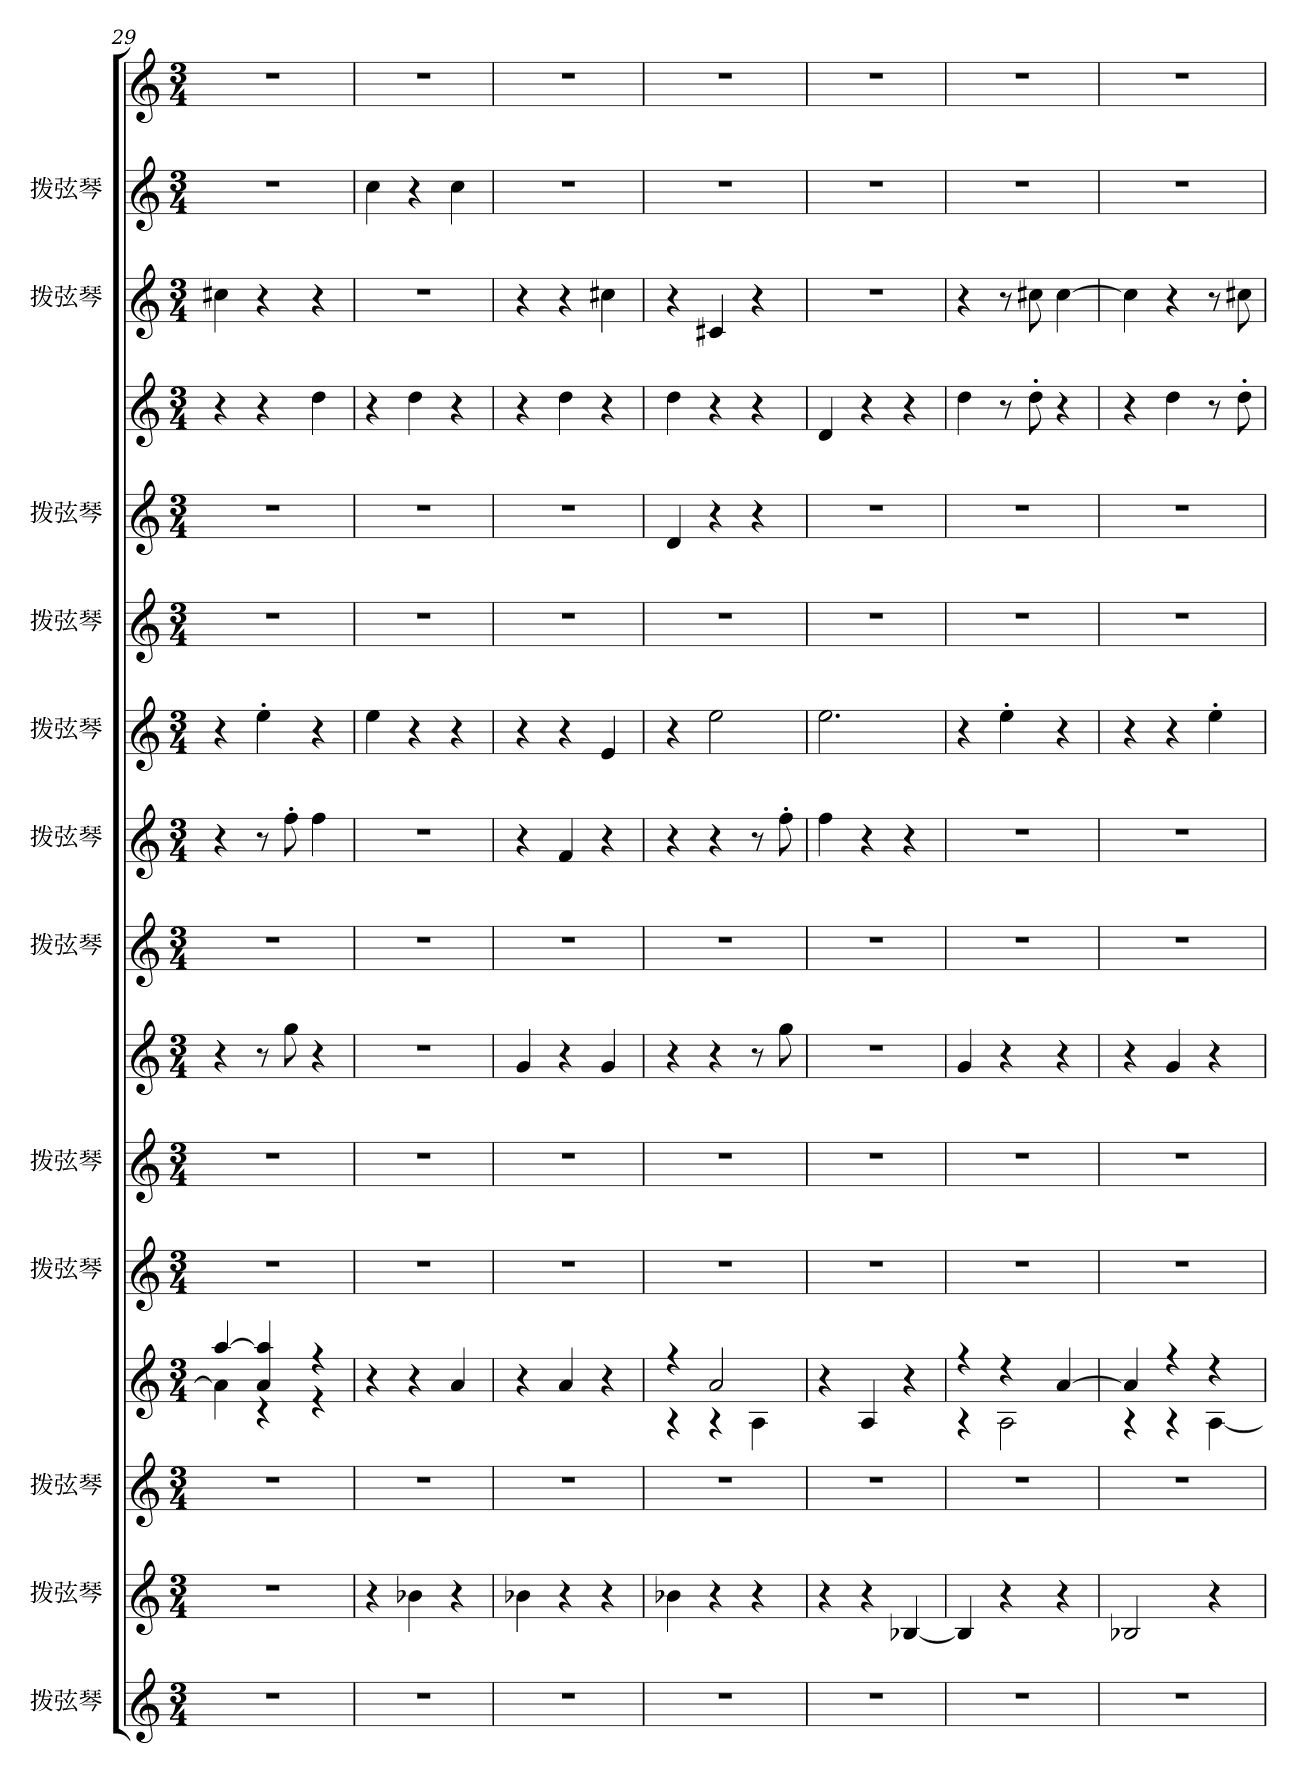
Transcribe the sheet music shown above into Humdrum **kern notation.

**kern	**kern	**kern	**kern	**kern	**kern	**kern	**kern	**kern	**kern	**kern	**kern	**kern	**kern	**kern	**kern
*part12	*part11	*part10	*part10	*part9	*part8	*part8	*part7	*part6	*part5	*part4	*part3	*part3	*part2	*part1	*part1
*staff16	*staff15	*staff14	*staff13	*staff12	*staff11	*staff10	*staff9	*staff8	*staff7	*staff6	*staff5	*staff4	*staff3	*staff2	*staff1
*I"拨弦琴	*I"拨弦琴	*I"拨弦琴	*	*I"拨弦琴	*I"拨弦琴	*	*I"拨弦琴	*I"拨弦琴	*I"拨弦琴	*I"拨弦琴	*I"拨弦琴	*	*I"拨弦琴	*I"拨弦琴	*
*clefG2	*clefG2	*clefG2	*clefG2	*clefG2	*clefG2	*clefG2	*clefG2	*clefG2	*clefG2	*clefG2	*clefG2	*clefG2	*clefG2	*clefG2	*clefG2
*k[]	*k[]	*k[]	*k[]	*k[]	*k[]	*k[]	*k[]	*k[]	*k[]	*k[]	*k[]	*k[]	*k[]	*k[]	*k[]
*M3/4	*M3/4	*M3/4	*M3/4	*M3/4	*M3/4	*M3/4	*M3/4	*M3/4	*M3/4	*M3/4	*M3/4	*M3/4	*M3/4	*M3/4	*M3/4
=29	=29	=29	=29	=29	=29	=29	=29	=29	=29	=29	=29	=29	=29	=29	=29
*	*	*	*^	*	*	*	*	*	*	*	*	*	*	*	*
2.r	2.r	2.r	[4aa/	4a\]	2.r	2.r	4r	2.r	4r	4r	2.r	2.r	4r	4cc#X\	2.r	2.r
.	.	.	4a/ 4aa/]	4r	.	.	8r	.	8r	4ee'\	.	.	4r	4r	.	.
.	.	.	.	.	.	.	8gg\	.	8ff'\	.	.	.	.	.	.	.
.	.	.	4r	4r	.	.	4r	.	4ff\	4r	.	.	4dd\	4r	.	.
*	*	*	*v	*v	*	*	*	*	*	*	*	*	*	*	*	*
=30	=30	=30	=30	=30	=30	=30	=30	=30	=30	=30	=30	=30	=30	=30	=30
2.r	4r	2.r	4r	2.r	2.r	2.r	2.r	2.r	4ee\	2.r	2.r	4r	2.r	4cc\	2.r
.	4b-X\	.	4r	.	.	.	.	.	4r	.	.	4dd\	.	4r	.
.	4r	.	4a/	.	.	.	.	.	4r	.	.	4r	.	4cc\	.
=31	=31	=31	=31	=31	=31	=31	=31	=31	=31	=31	=31	=31	=31	=31	=31
2.r	4b-X\	2.r	4r	2.r	2.r	4g/	2.r	4r	4r	2.r	2.r	4r	4r	2.r	2.r
.	4r	.	4a/	.	.	4r	.	4f/	4r	.	.	4dd\	4r	.	.
.	4r	.	4r	.	.	4g/	.	4r	4e/	.	.	4r	4cc#X\	.	.
=32	=32	=32	=32	=32	=32	=32	=32	=32	=32	=32	=32	=32	=32	=32	=32
*	*	*	*^	*	*	*	*	*	*	*	*	*	*	*	*
2.r	4b-X\	2.r	4r	4r	2.r	2.r	4r	2.r	4r	4r	2.r	4d/	4dd\	4r	2.r	2.r
.	4r	.	2a/	4r	.	.	4r	.	4r	2ee\	.	4r	4r	4c#X/	.	.
.	4r	.	.	4A\	.	.	8r	.	8r	.	.	4r	4r	4r	.	.
.	.	.	.	.	.	.	8gg\	.	8ff'\	.	.	.	.	.	.	.
*	*	*	*v	*v	*	*	*	*	*	*	*	*	*	*	*	*
=33	=33	=33	=33	=33	=33	=33	=33	=33	=33	=33	=33	=33	=33	=33	=33
2.r	4r	2.r	4r	2.r	2.r	2.r	2.r	4ff\	2.ee\	2.r	2.r	4d/	2.r	2.r	2.r
.	4r	.	4A/	.	.	.	.	4r	.	.	.	4r	.	.	.
.	[4B-X/	.	4r	.	.	.	.	4r	.	.	.	4r	.	.	.
=34	=34	=34	=34	=34	=34	=34	=34	=34	=34	=34	=34	=34	=34	=34	=34
*	*	*	*^	*	*	*	*	*	*	*	*	*	*	*	*
2.r	4B-/]	2.r	4r	4r	2.r	2.r	4g/	2.r	2.r	4r	2.r	2.r	4dd\	4r	2.r	2.r
.	4r	.	4r	2A\	.	.	4r	.	.	4ee'\	.	.	8r	8r	.	.
.	.	.	.	.	.	.	.	.	.	.	.	.	8dd'\	8cc#X\	.	.
.	4r	.	[4a/	.	.	.	4r	.	.	4r	.	.	4r	[4cc#\	.	.
=35	=35	=35	=35	=35	=35	=35	=35	=35	=35	=35	=35	=35	=35	=35	=35	=35
2.r	2B-X/	2.r	4a/]	4r	2.r	2.r	4r	2.r	2.r	4r	2.r	2.r	4r	4cc#\]	2.r	2.r
.	.	.	4r	4r	.	.	4g/	.	.	4r	.	.	4dd\	4r	.	.
.	4r	.	4r	[4A\	.	.	4r	.	.	4ee'\	.	.	8r	8r	.	.
.	.	.	.	.	.	.	.	.	.	.	.	.	8dd'\	8cc#X\	.	.
*	*	*	*v	*v	*	*	*	*	*	*	*	*	*	*	*	*
=	=	=	=	=	=	=	=	=	=	=	=	=	=	=	=
*-	*-	*-	*-	*-	*-	*-	*-	*-	*-	*-	*-	*-	*-	*-	*-
